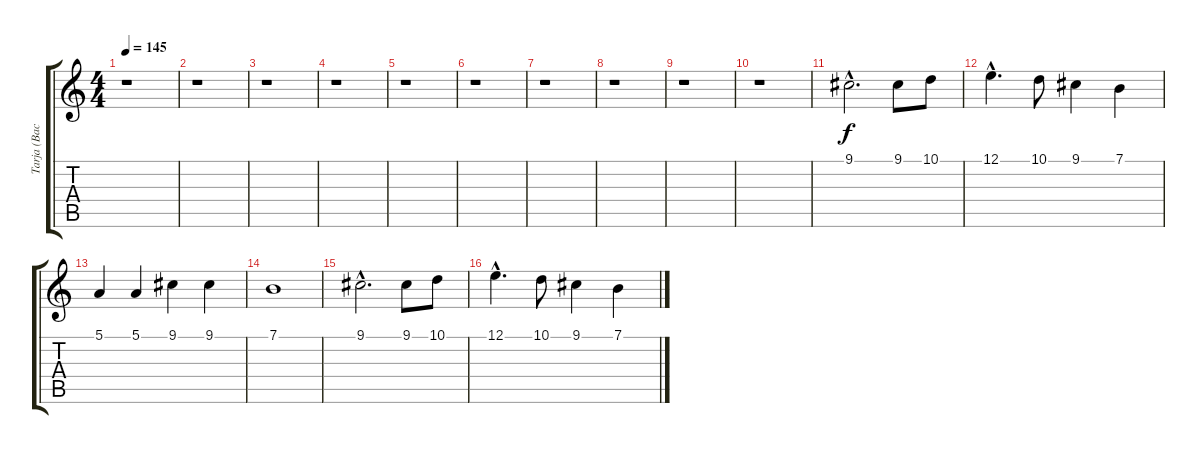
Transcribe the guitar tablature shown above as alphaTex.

\track ("Tarja (Backing Vocals)" "Tarja (Bac") {instrument lead6voice}
\staff {score tabs}
\tuning (E4 B3 G3 D3 A2 E2) {hide}
\ts (4 4)
\tempo 145
\clef g2
\ks c
r.1{dy f} |
r.1 |
r.1 |
r.1 |
r.1 |
r.1 |
r.1 |
r.1 |
r.1 |
r.1 |
9.1{hac}.2{d} 9.1.8 10.1.8 |
12.1{hac}.4{d} 10.1.8 9.1.4 7.1.4 |
5.1.4 5.1.4 9.1.4 9.1.4 |
7.1.1 |
9.1{hac}.2{d} 9.1.8 10.1.8 |
12.1{hac}.4{d} 10.1.8 9.1.4 7.1.4
